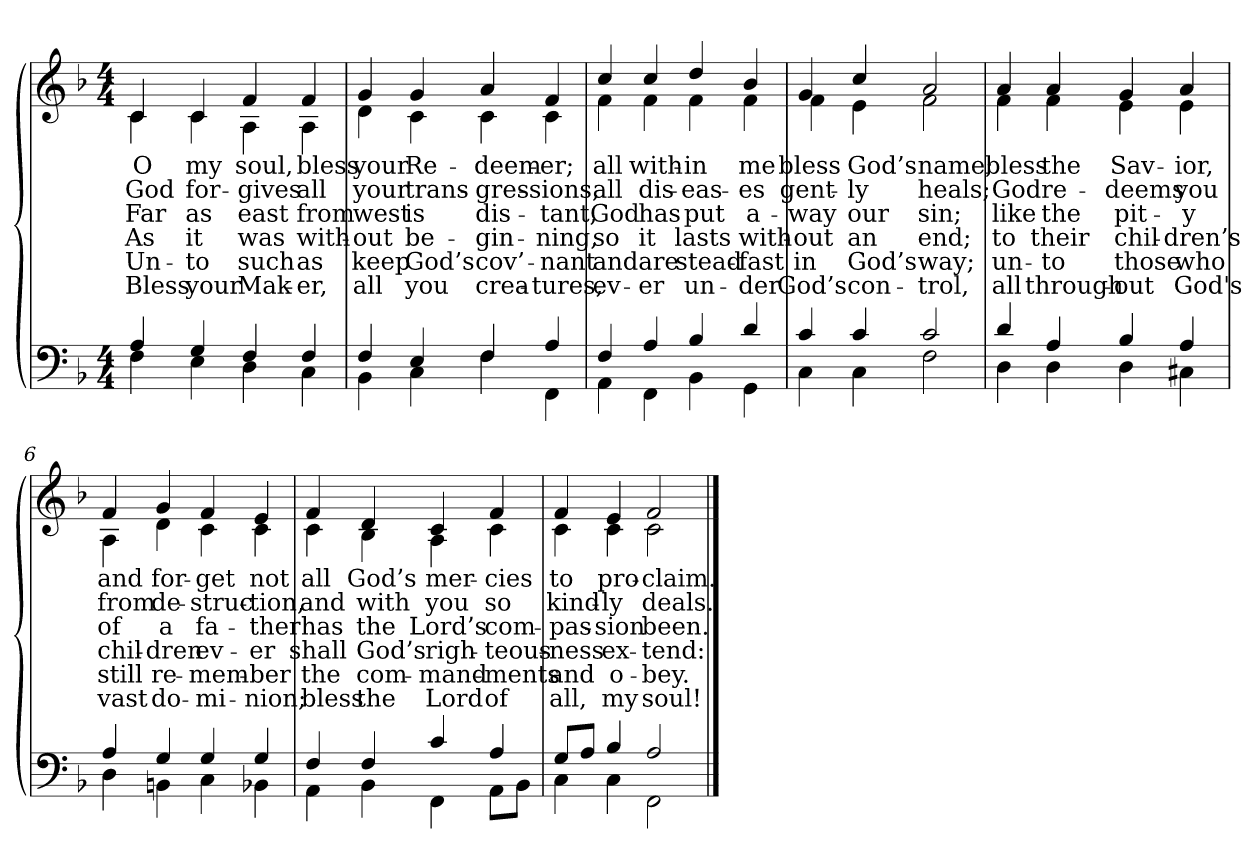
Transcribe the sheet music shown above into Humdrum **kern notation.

**kern	**kern	**text	**text	**text	**text	**text	**text
*part2	*part1	*part1	*part1	*part1	*part1	*part1	*part1
*staff2	*staff1	*staff1	*staff1	*staff1	*staff1	*staff1	*staff1
*clefF4	*clefG2	*	*	*	*	*	*
*k[b-]	*k[b-]	*	*	*	*	*	*
*M4/4	*M4/4	*	*	*	*	*	*
=1	=1	=1	=1	=1	=1	=1	=1
*^	*	*	*	*	*	*	*
!	!	!LO:TX:b:i:t=Verse	!	!	!	!	!	!
!	!	!	!LO:LY:b	!LO:LY:b	!LO:LY:b	!LO:LY:b	!LO:LY:b	!LO:LY:b
*	*	*^	*	*	*	*	*	*
4A/	4F\	4c/	4c\	O	God	Far	As	Un-	Bless
!	!	!	!	!LO:LY:b	!LO:LY:b	!LO:LY:b	!LO:LY:b	!LO:LY:b	!LO:LY:b
4G/	4E\	4c/	4c\	my	for-	as	it	-to	your
!	!	!	!	!LO:LY:b	!LO:LY:b	!LO:LY:b	!LO:LY:b	!LO:LY:b	!LO:LY:b
4F/	4D\	4f/	4A\	soul,	-gives	east	was	such	Mak-
!	!	!	!	!LO:LY:b	!LO:LY:b	!LO:LY:b	!LO:LY:b	!LO:LY:b	!LO:LY:b
4F/	4C\	4f/	4A\	bless	all	from	with-	as	-er,
=2	=2	=2	=2	=2	=2	=2	=2	=2	=2
!	!	!	!	!LO:LY:b	!LO:LY:b	!LO:LY:b	!LO:LY:b	!LO:LY:b	!LO:LY:b
4F/	4BB-\	4g/	4d\	your	your	west	-out	keep	all
!	!	!	!	!LO:LY:b	!LO:LY:b	!LO:LY:b	!LO:LY:b	!LO:LY:b	!LO:LY:b
4E/	4C\	4g/	4c\	Re-	trans-	is	be-	God’s	you
!	!	!	!	!LO:LY:b	!LO:LY:b	!LO:LY:b	!LO:LY:b	!LO:LY:b	!LO:LY:b
4F/	4F\	4a/	4c\	-deem-	-gres-	dis-	-gin-	cov’-	crea-
!	!	!	!	!LO:LY:b	!LO:LY:b	!LO:LY:b	!LO:LY:b	!LO:LY:b	!LO:LY:b
4A/	4FF\	4f/	4c\	-er;	-sions,	-tant,	-ning,	-nant	-tures,
!!LO:LB:g=z	!!
=3	=3	=3	=3	=3	=3	=3	=3	=3	=3
!	!	!	!	!LO:LY:b	!LO:LY:b	!LO:LY:b	!LO:LY:b	!LO:LY:b	!LO:LY:b
4F/	4AA\	4cc/	4f\	all	all	God	so	and	ev-
!	!	!	!	!LO:LY:b	!LO:LY:b	!LO:LY:b	!LO:LY:b	!LO:LY:b	!LO:LY:b
4A/	4FF\	4cc/	4f\	with-	dis-	has	it	are	-er
!	!	!	!	!LO:LY:b	!LO:LY:b	!LO:LY:b	!LO:LY:b	!LO:LY:b	!LO:LY:b
4B-/	4BB-\	4dd/	4f\	-in	-eas-	put	lasts	stead-	un-
!	!	!	!	!LO:LY:b	!LO:LY:b	!LO:LY:b	!LO:LY:b	!LO:LY:b	!LO:LY:b
4d/	4GG\	4b-/	4f\	me	-es	a-	with-	-fast	-der
=4	=4	=4	=4	=4	=4	=4	=4	=4	=4
!	!	!	!	!LO:LY:b	!LO:LY:b	!LO:LY:b	!LO:LY:b	!LO:LY:b	!LO:LY:b
4c/	4C\	4g/	4f\	bless	gent-	-way	-out	in	God’s
!	!	!	!	!LO:LY:b	!LO:LY:b	!LO:LY:b	!LO:LY:b	!LO:LY:b	!LO:LY:b
4c/	4C\	4cc/	4e\	God’s	-ly	our	an	God’s	con-
!	!	!	!	!LO:LY:b	!LO:LY:b	!LO:LY:b	!LO:LY:b	!LO:LY:b	!LO:LY:b
2c/	2F\	2a/	2f\	name;	heals;	sin;	end;	way;	-trol,
!!LO:LB:g=z	!!
=5	=5	=5	=5	=5	=5	=5	=5	=5	=5
!	!	!	!	!LO:LY:b	!LO:LY:b	!LO:LY:b	!LO:LY:b	!LO:LY:b	!LO:LY:b
4d/	4D\	4a/	4f\	bless	God	like	to	un-	all
!	!	!	!	!LO:LY:b	!LO:LY:b	!LO:LY:b	!LO:LY:b	!LO:LY:b	!LO:LY:b
4A/	4D\	4a/	4f\	the	re-	the	their	-to	through-
!	!	!	!	!LO:LY:b	!LO:LY:b	!LO:LY:b	!LO:LY:b	!LO:LY:b	!LO:LY:b
4B-/	4D\	4g/	4e\	Sav-	-deems	pit-	chil-	those	-out
!	!	!	!	!LO:LY:b	!LO:LY:b	!LO:LY:b	!LO:LY:b	!LO:LY:b	!LO:LY:b
4A/	4C#X\	4a/	4e\	-ior,	you	-y	-dren’s	who	God's
=6	=6	=6	=6	=6	=6	=6	=6	=6	=6
!	!	!	!	!LO:LY:b	!LO:LY:b	!LO:LY:b	!LO:LY:b	!LO:LY:b	!LO:LY:b
4A/	4D\	4f/	4A\	and	from	of	chil-	still	vast
!	!	!	!	!LO:LY:b	!LO:LY:b	!LO:LY:b	!LO:LY:b	!LO:LY:b	!LO:LY:b
4G/	4BBn\	4g/	4d\	for-	de-	a	-dren	re-	do-
!	!	!	!	!LO:LY:b	!LO:LY:b	!LO:LY:b	!LO:LY:b	!LO:LY:b	!LO:LY:b
4G/	4C\	4f/	4c\	-get	-struc-	fa-	ev-	-mem-	-mi-
!	!	!	!	!LO:LY:b	!LO:LY:b	!LO:LY:b	!LO:LY:b	!LO:LY:b	!LO:LY:b
4G/	4BB-X\	4e/	4c\	not	-tion,	-ther	-er	-ber	-nion;
!!LO:LB:g=z	!!
=7	=7	=7	=7	=7	=7	=7	=7	=7	=7
!	!	!	!	!LO:LY:b	!LO:LY:b	!LO:LY:b	!LO:LY:b	!LO:LY:b	!LO:LY:b
4F/	4AA\	4f/	4c\	all	and	has	shall	the	bless
!	!	!	!	!LO:LY:b	!LO:LY:b	!LO:LY:b	!LO:LY:b	!LO:LY:b	!LO:LY:b
4F/	4BB-\	4d/	4B-\	God’s	with	the	God’s	com-	the
!	!	!	!	!LO:LY:b	!LO:LY:b	!LO:LY:b	!LO:LY:b	!LO:LY:b	!LO:LY:b
4c/	4FF\	4c/	4A\	mer-	you	Lord’s	righ-	-mand-	Lord
!	!	!	!	!LO:LY:b	!LO:LY:b	!LO:LY:b	!LO:LY:b	!LO:LY:b	!LO:LY:b
4A/	8AA\L	4f/	4c\	-cies	so	com-	-teous-	-ments	of
.	8BB-\J	.	.	.	.	.	.	.	.
=8	=8	=8	=8	=8	=8	=8	=8	=8	=8
!	!	!	!	!LO:LY:b	!LO:LY:b	!LO:LY:b	!LO:LY:b	!LO:LY:b	!LO:LY:b
8G/L	4C\	4f/	4c\	to	kind-	-pas-	-ness	and	all,
8A/J	.	.	.	.	.	.	.	.	.
!	!	!	!	!LO:LY:b	!LO:LY:b	!LO:LY:b	!LO:LY:b	!LO:LY:b	!LO:LY:b
4B-/	4C\	4e/	4c\	pro-	-ly	-sion	ex-	o-	my
!	!	!	!	!LO:LY:b	!LO:LY:b	!LO:LY:b	!LO:LY:b	!LO:LY:b	!LO:LY:b
2A/	2FF\	2f/	2c\	-claim.	deals.	been.	-tend:	-bey.	soul!
*v	*v	*	*	*	*	*	*	*	*
*	*v	*v	*	*	*	*	*	*
==	==	==	==	==	==	==	==
*-	*-	*-	*-	*-	*-	*-	*-
